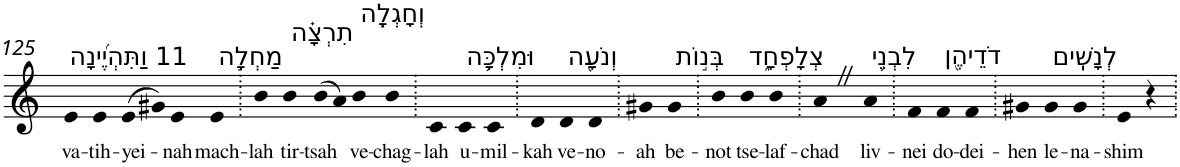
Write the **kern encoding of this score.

**kern	**text
*part1	*part1
*staff1	*staff1
*I"Piano	*
*I'Pno	*
!!LO:PB:g=z
*clefG2	*
*k[]	*
=125	=125
!LO:TX:a:t=11 וַתִּהְיֶ֜ינָה	!
!	!LO:LY:b
4e	va-
!	!LO:LY:b
4e	-tih-
!	!LO:LY:b
(>8e	-yei-
8g#X)	.
!	!LO:LY:b
4e	-nah
!LO:TX:a:t=מַחְלָ֣ה	!
!	!LO:LY:b
4e	mach-
=126.	=126.
!	!LO:LY:b
4b	-lah
!LO:TX:a:t=תִרְצָ֗ה	!
!	!LO:LY:b
4b	tir-
!	!LO:LY:b
(>8b	-tsah
8a)	.
!LO:TX:a:t=וְחָגְלָ֧ה	!
!	!LO:LY:b
4b	ve-
!	!LO:LY:b
4b	-chag-
=127.	=127.
!	!LO:LY:b
4c	-lah
!LO:TX:a:t=וּמִלְכָּ֛ה	!
!	!LO:LY:b
4c	u-
!	!LO:LY:b
4c	-mil-
=128.	=128.
!	!LO:LY:b
4d	-kah
!LO:TX:a:t=וְנֹעָ֖ה	!
!	!LO:LY:b
4d	ve-
!	!LO:LY:b
4d	-no-
=129.	=129.
!	!LO:LY:b
4g#X	-ah
!LO:TX:a:t=בְּנ֣וֹת	!
!	!LO:LY:b
4g#	be-
=130.	=130.
!	!LO:LY:b
4b	-not
!LO:TX:a:t=צְלָפְחָ֑ד	!
!	!LO:LY:b
4b	tse-
!	!LO:LY:b
4b	-laf-
=131.	=131.
!	!LO:LY:b
4aZ	-chad
!LO:TX:a:t=לִבְנֵ֥י	!
!	!LO:LY:b
4a	liv-
=132.	=132.
!	!LO:LY:b
4f	-nei
!LO:TX:a:t=דֹדֵיהֶ֖ן	!
!	!LO:LY:b
4f	do-
!	!LO:LY:b
4f	-dei-
=133.	=133.
!	!LO:LY:b
4g#X	-hen
!LO:TX:a:t=לְנָשִֽׁים	!
!	!LO:LY:b
4g#	le-
!	!LO:LY:b
4g#	-na-
=134.	=134.
!	!LO:LY:b
4e	-shim
4r	.
=.	=.
*-	*-
